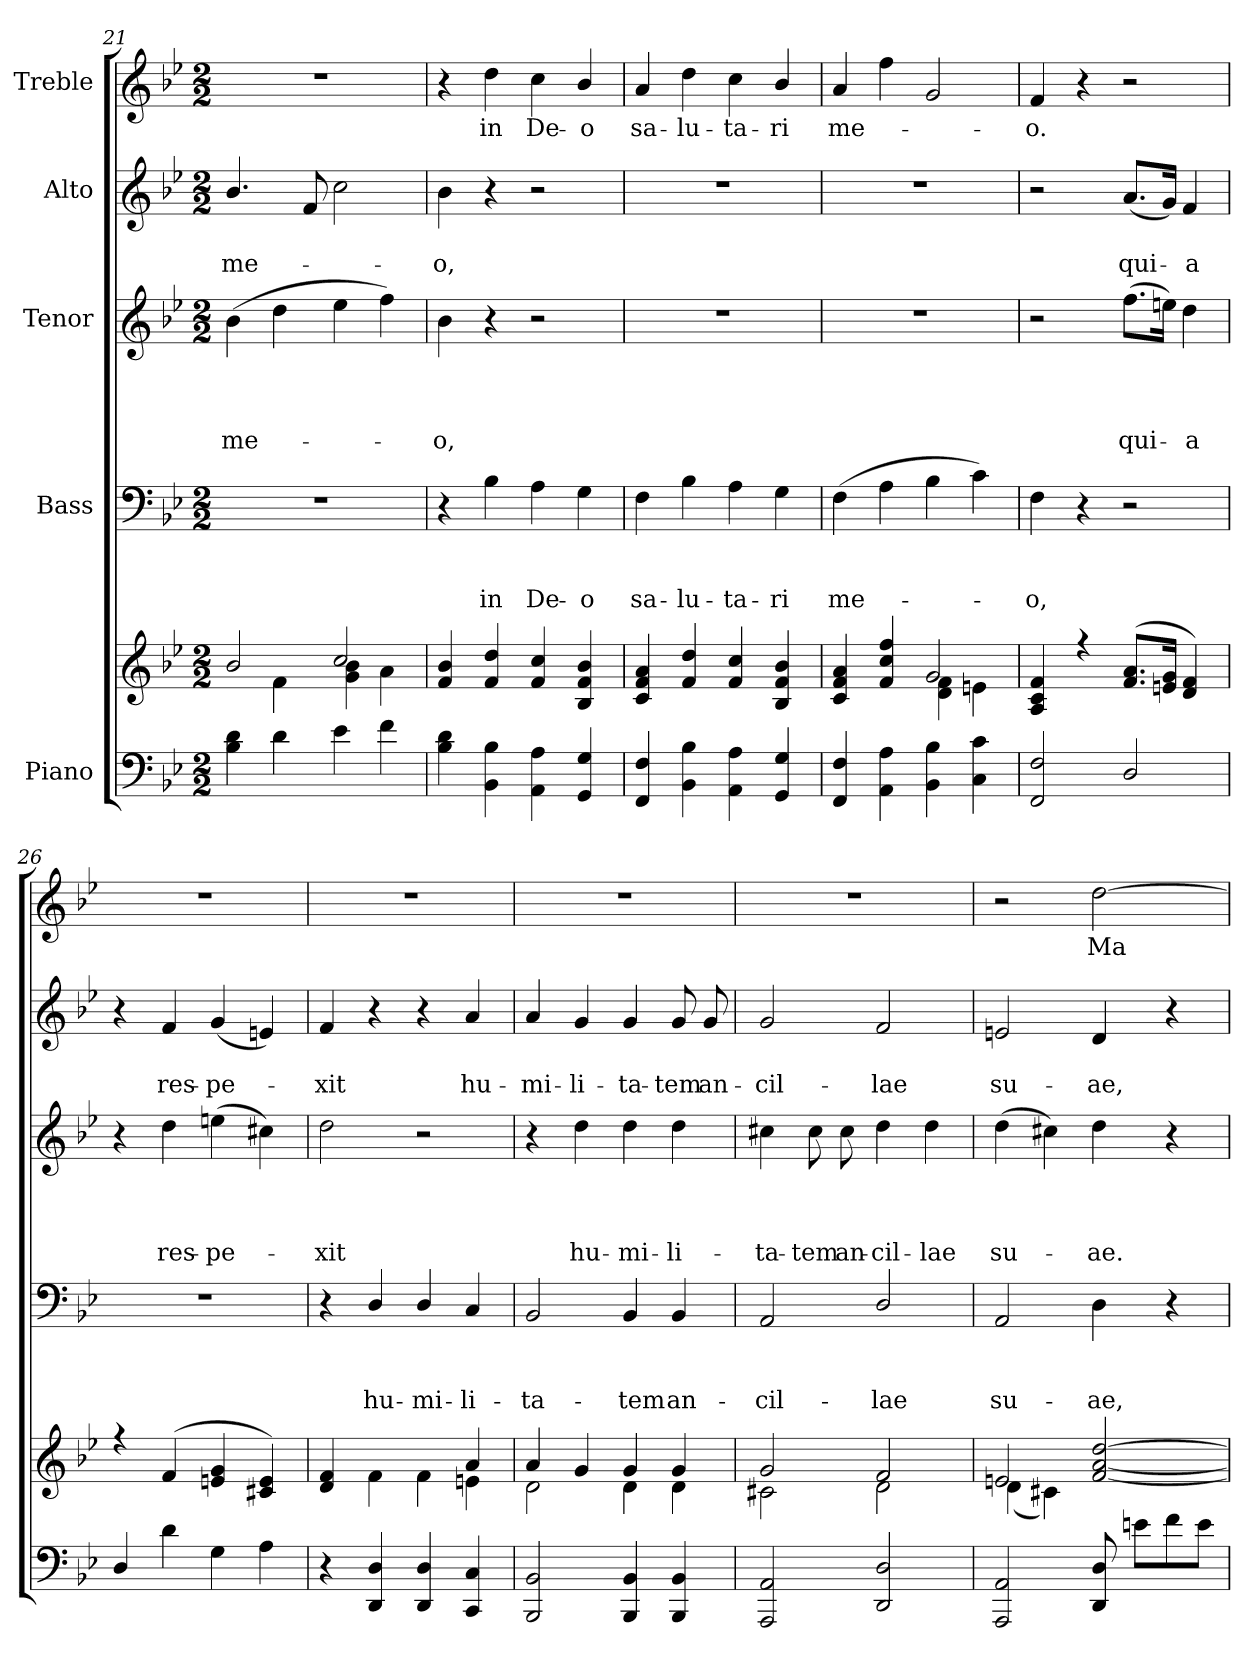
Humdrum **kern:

**kern	**kern	**kern	**text	**text	**text	**kern	**text	**text	**text	**text	**kern	**text	**text	**kern	**text
*part5	*part5	*part4	*part4	*part4	*part4	*part3	*part3	*part3	*part3	*part3	*part2	*part2	*part2	*part1	*part1
*staff6	*staff5	*staff4	*staff4	*staff4	*staff4	*staff3	*staff3	*staff3	*staff3	*staff3	*staff2	*staff2	*staff2	*staff1	*staff1
*I"Piano	*	*I"Bass	*	*	*	*I"Tenor	*	*	*	*	*I"Alto	*	*	*I"Treble	*
*clefF4	*clefG2	*clefF4	*	*	*	*clefG2	*	*	*	*	*clefG2	*	*	*clefG2	*
*	*	*	*	*	*	*ITrd7c12	*	*	*	*	*	*	*	*	*
*k[b-e-]	*k[b-e-]	*k[b-e-]	*	*	*	*k[b-e-]	*	*	*	*	*k[b-e-]	*	*	*k[b-e-]	*
*B-:	*B-:	*B-:	*	*	*	*B-:	*	*	*	*	*B-:	*	*	*B-:	*
*M2/2	*M2/2	*M2/2	*	*	*	*M2/2	*	*	*	*	*M2/2	*	*	*M2/2	*
=21	=21	=21	=21	=21	=21	=21	=21	=21	=21	=21	=21	=21	=21	=21	=21
*	*^	*	*	*	*	*	*	*	*	*	*	*	*	*	*
!	!	!	!	!	!	!	!	!	!	!	!LO:LY:b	!	!	!LO:LY:b	!	!
4B-\ 4d\	2b-/	4ryy	1r	.	.	.	(>4B-\	.	.	.	me-	4.b-/	.	me-	1r	.
4d\	.	4f\	.	.	.	.	4d\	.	.	.	.	.	.	.	.	.
.	.	.	.	.	.	.	.	.	.	.	.	8f/	.	.	.	.
4e-\	2cc/	4g\ 4b-\	.	.	.	.	4e-\	.	.	.	.	2cc\	.	.	.	.
4f\	.	4a\	.	.	.	.	4f\)	.	.	.	.	.	.	.	.	.
=22	=22	=22	=22	=22	=22	=22	=22	=22	=22	=22	=22	=22	=22	=22	=22	=22
!	!	!	!	!	!	!	!	!	!	!	!LO:LY:b	!	!	!LO:LY:b	!	!
4B-\ 4d\	4f/ 4b-/	1ryy	4r	.	.	.	4B-\	.	.	.	-o,	4b-\	.	-o,	4r	.
!	!	!	!	!	!	!LO:LY:b	!	!	!	!	!	!	!	!	!	!LO:LY:b
4BB-\ 4B-\	4f/ 4dd/	.	4B-\	.	.	in	4r	.	.	.	.	4r	.	.	4dd\	in
!	!	!	!	!	!	!LO:LY:b	!	!	!	!	!	!	!	!	!	!LO:LY:b
4AA\ 4A\	4f/ 4cc/	.	4A\	.	.	De-	2r	.	.	.	.	2r	.	.	4cc\	De-
!	!	!	!	!	!	!LO:LY:b	!	!	!	!	!	!	!	!	!	!LO:LY:b
4GG/ 4G/	4B-/ 4f/ 4b-/	.	4G\	.	.	-o	.	.	.	.	.	.	.	.	4b-/	-o
=23	=23	=23	=23	=23	=23	=23	=23	=23	=23	=23	=23	=23	=23	=23	=23	=23
!	!	!	!	!	!	!LO:LY:b	!	!	!	!	!	!	!	!	!	!LO:LY:b
4FF/ 4F/	4c/ 4f/ 4a/	1ryy	4F\	.	.	sa-	1r	.	.	.	.	1r	.	.	4a/	sa-
!	!	!	!	!	!	!LO:LY:b	!	!	!	!	!	!	!	!	!	!LO:LY:b
4BB-\ 4B-\	4f/ 4dd/	.	4B-\	.	.	-lu-	.	.	.	.	.	.	.	.	4dd\	-lu-
!	!	!	!	!	!	!LO:LY:b	!	!	!	!	!	!	!	!	!	!LO:LY:b
4AA\ 4A\	4f/ 4cc/	.	4A\	.	.	-ta-	.	.	.	.	.	.	.	.	4cc\	-ta-
!	!	!	!	!	!	!LO:LY:b	!	!	!	!	!	!	!	!	!	!LO:LY:b
4GG/ 4G/	4B-/ 4f/ 4b-/	.	4G\	.	.	-ri	.	.	.	.	.	.	.	.	4b-/	-ri
=24	=24	=24	=24	=24	=24	=24	=24	=24	=24	=24	=24	=24	=24	=24	=24	=24
!	!	!	!	!	!	!LO:LY:b	!	!	!	!	!	!	!	!	!	!LO:LY:b
4FF/ 4F/	4c/ 4f/ 4a/	2ryy	(>4F\	.	.	me-	1r	.	.	.	.	1r	.	.	4a/	me-
4AA\ 4A\	4f/ 4cc/ 4ff/	.	4A\	.	.	.	.	.	.	.	.	.	.	.	4ff\	.
4BB-\ 4B-\	2g/	4d\ 4f\	4B-\	.	.	.	.	.	.	.	.	.	.	.	2g/	.
4C\ 4c\	.	4en\	4c\)	.	.	.	.	.	.	.	.	.	.	.	.	.
=25	=25	=25	=25	=25	=25	=25	=25	=25	=25	=25	=25	=25	=25	=25	=25	=25
!	!	!	!	!	!	!LO:LY:b	!	!	!	!	!	!	!	!	!	!LO:LY:b
2FF/ 2F/	4A/ 4c/ 4f/	1ryy	4F\	.	.	-o,	2r	.	.	.	.	2r	.	.	4f/	-o.
.	4r	.	4r	.	.	.	.	.	.	.	.	.	.	.	4r	.
!	!	!	!	!	!	!	!	!	!	!	!LO:LY:b	!	!	!LO:LY:b	!	!
2D/	(<8.f/ 8.a/L	.	2r	.	.	.	(>8.f\L	.	.	.	qui-	(<8.a/L	.	qui-	2r	.
.	16en/ 16g/Jk	.	.	.	.	.	16en\Jk)	.	.	.	.	16g/Jk)	.	.	.	.
!	!	!	!	!	!	!	!	!	!	!	!LO:LY:b	!	!	!LO:LY:b	!	!
.	4d/ 4f/)	.	.	.	.	.	4d\	.	.	.	-a	4f/	.	-a	.	.
=26	=26	=26	=26	=26	=26	=26	=26	=26	=26	=26	=26	=26	=26	=26	=26	=26
4D/	4r	1ryy	1r	.	.	.	4r	.	.	.	.	4r	.	.	1r	.
!	!	!	!	!	!	!	!	!	!	!	!LO:LY:b	!	!	!LO:LY:b	!	!
4d\	(<4f/	.	.	.	.	.	4d\	.	.	.	res-	4f/	.	res-	.	.
!	!	!	!	!	!	!	!	!	!	!	!LO:LY:b	!	!	!LO:LY:b	!	!
4G\	4en/ 4g/	.	.	.	.	.	(>4en\	.	.	.	-pe-	(<4g/	.	-pe-	.	.
4A\	4c#X/ 4e/)	.	.	.	.	.	4c#X\)	.	.	.	.	4en/)	.	.	.	.
!!LO:LB:g=z
=27	=27	=27	=27	=27	=27	=27	=27	=27	=27	=27	=27	=27	=27	=27	=27	=27
!	!	!	!	!	!	!	!	!	!	!	!LO:LY:b	!	!	!LO:LY:b	!	!
4r	4d/ 4f/	4ryy	4r	.	.	.	2d\	.	.	.	-xit	4f/	.	-xit	1r	.
!	!	!	!	!	!	!LO:LY:b	!	!	!	!	!	!	!	!	!	!
4DD/ 4D/	2ryy	4f\	4D/	.	.	hu-	.	.	.	.	.	4r	.	.	.	.
!	!	!	!	!	!	!LO:LY:b	!	!	!	!	!	!	!	!	!	!
4DD/ 4D/	.	4f\	4D/	.	.	-mi-	2r	.	.	.	.	4r	.	.	.	.
!	!	!	!	!	!	!LO:LY:b	!	!	!	!	!	!	!	!LO:LY:b	!	!
4CC/ 4C/	4a/	4en\	4C/	.	.	-li-	.	.	.	.	.	4a/	.	hu-	.	.
=28	=28	=28	=28	=28	=28	=28	=28	=28	=28	=28	=28	=28	=28	=28	=28	=28
!	!	!	!	!	!	!LO:LY:b	!	!	!	!	!	!	!	!LO:LY:b	!	!
2BBB-/ 2BB-/	4a/	2d\	2BB-/	.	.	-ta-	4r	.	.	.	.	4a/	.	-mi-	1r	.
!	!	!	!	!	!	!	!	!	!	!	!LO:LY:b	!	!	!LO:LY:b	!	!
.	4g/	.	.	.	.	.	4d\	.	.	.	hu-	4g/	.	-li-	.	.
!	!	!	!	!	!	!LO:LY:b	!	!	!	!	!LO:LY:b	!	!	!LO:LY:b	!	!
4BBB-/ 4BB-/	4g/	4d\	4BB-/	.	.	-tem	4d\	.	.	.	-mi-	4g/	.	-ta-	.	.
!	!	!	!	!	!	!LO:LY:b	!	!	!	!	!LO:LY:b	!	!	!LO:LY:b	!	!
4BBB-/ 4BB-/	4g/	4d\	4BB-/	.	.	an-	4d\	.	.	.	-li-	8g/	.	-tem	.	.
!	!	!	!	!	!	!	!	!	!	!	!	!	!	!LO:LY:b	!	!
.	.	.	.	.	.	.	.	.	.	.	.	8g/	.	an-	.	.
=29	=29	=29	=29	=29	=29	=29	=29	=29	=29	=29	=29	=29	=29	=29	=29	=29
!	!	!	!	!	!	!LO:LY:b	!	!	!	!	!LO:LY:b	!	!	!LO:LY:b	!	!
2AAA/ 2AA/	2g/	2c#X\	2AA/	.	.	-cil-	4c#X\	.	.	.	-ta-	2g/	.	-cil-	1r	.
!	!	!	!	!	!	!	!	!	!	!	!LO:LY:b	!	!	!	!	!
.	.	.	.	.	.	.	8c#\	.	.	.	-tem	.	.	.	.	.
!	!	!	!	!	!	!	!	!	!	!	!LO:LY:b	!	!	!	!	!
.	.	.	.	.	.	.	8c#\	.	.	.	an-	.	.	.	.	.
!	!	!	!	!	!	!LO:LY:b	!	!	!	!	!LO:LY:b	!	!	!LO:LY:b	!	!
2DD/ 2D/	2f/	2d\	2D/	.	.	-lae	4d\	.	.	.	-cil-	2f/	.	-lae	.	.
!	!	!	!	!	!	!	!	!	!	!	!LO:LY:b	!	!	!	!	!
.	.	.	.	.	.	.	4d\	.	.	.	-lae	.	.	.	.	.
=30	=30	=30	=30	=30	=30	=30	=30	=30	=30	=30	=30	=30	=30	=30	=30	=30
!	!	!	!	!	!	!LO:LY:b	!	!	!	!	!LO:LY:b	!	!	!LO:LY:b	!	!
2AAA/ 2AA/	2en/	(<4d\	2AA/	.	.	su-	(>4d\	.	.	.	su-	2en/	.	su-	2r	.
.	.	4c#X\)	.	.	.	.	4c#X\)	.	.	.	.	.	.	.	.	.
!	!	!	!	!	!	!LO:LY:b	!	!	!	!	!LO:LY:b	!	!	!LO:LY:b	!	!LO:LY:b
8DD/ 8D/	[<2f/ [>2a/ [>2dd/	2ryy	4D\	.	.	-ae,	4d\	.	.	.	-ae.	4d/	.	-ae,	[>2dd\	Ma-
8en\L	.	.	.	.	.	.	.	.	.	.	.	.	.	.	.	.
8f\	.	.	4r	.	.	.	4r	.	.	.	.	4r	.	.	.	.
8e\J	.	.	.	.	.	.	.	.	.	.	.	.	.	.	.	.
*	*v	*v	*	*	*	*	*	*	*	*	*	*	*	*	*	*
=	=	=	=	=	=	=	=	=	=	=	=	=	=	=	=
*-	*-	*-	*-	*-	*-	*-	*-	*-	*-	*-	*-	*-	*-	*-	*-
